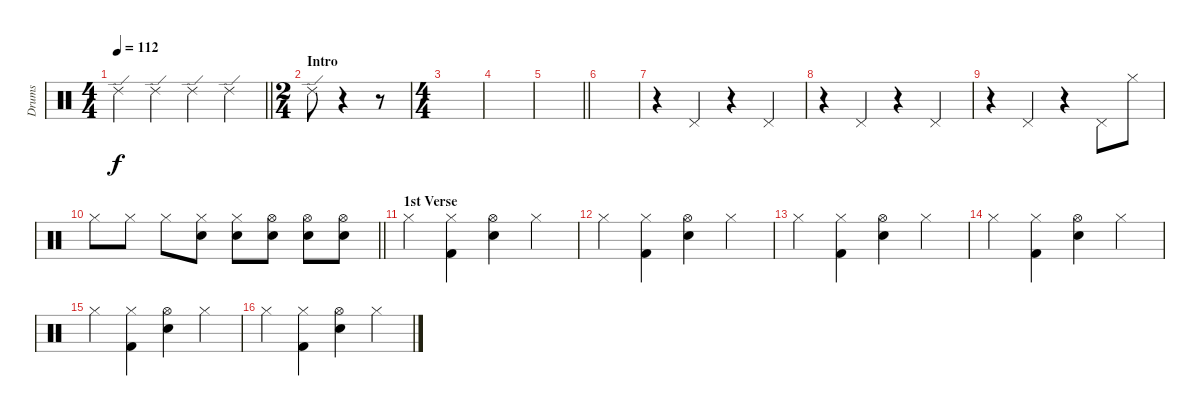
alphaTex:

\track ("Drums" "Drums") {instrument percussion}
\staff {score}
\articulation defaults
\ts (4 4)
\tempo 112
\clef neutral
\barLineRight lightlight
\ks c "Ride (edge) 2".4{dy f} "Ride (edge) 2".4 "Ride (edge) 2".4 "Ride (edge) 2".4
|
\ts (2 4)
\section ("" "Intro")
"Ride (edge) 2".8 r.4 r.8 |
\ts (4 4)
|
|
\barLineRight lightlight
|
|
r.4 "Pedal Hi-Hat (hit)".4 r.4 "Pedal Hi-Hat (hit)".4 |
r.4 "Pedal Hi-Hat (hit)".4 r.4 "Pedal Hi-Hat (hit)".4 |
r.4 "Pedal Hi-Hat (hit)".4 r.4 "Pedal Hi-Hat (hit)".8 "Hi-Hat (closed)".8 |
\barLineRight lightlight "Hi-Hat (closed)".8 "Hi-Hat (closed)".8 "Hi-Hat (closed)".8
("Snare (hit) 2" "Hi-Hat (closed)").8 ("Snare (hit) 2" "Hi-Hat (closed)").8 ("Snare (hit) 2" "Hi-Hat (open)").8 ("Snare (hit) 2" "Hi-Hat (open)").8 ("Snare (hit) 2" "Hi-Hat (open)").8 |
\section ("" "1st Verse")
"Hi-Hat (closed)".4 ("Hi-Hat (closed)" "Kick (hit) 2").4 ("Snare (hit) 2" "Hi-Hat (open)").4 "Hi-Hat (closed)".4 |
"Hi-Hat (closed)".4 ("Hi-Hat (closed)" "Kick (hit) 2").4 ("Snare (hit) 2" "Hi-Hat (open)").4 "Hi-Hat (closed)".4 |
"Hi-Hat (closed)".4 ("Hi-Hat (closed)" "Kick (hit) 2").4 ("Snare (hit) 2" "Hi-Hat (open)").4 "Hi-Hat (closed)".4 |
"Hi-Hat (closed)".4 ("Hi-Hat (closed)" "Kick (hit) 2").4 ("Snare (hit) 2" "Hi-Hat (open)").4 "Hi-Hat (closed)".4 |
"Hi-Hat (closed)".4 ("Hi-Hat (closed)" "Kick (hit) 2").4 ("Snare (hit) 2" "Hi-Hat (open)").4 "Hi-Hat (closed)".4 |
"Hi-Hat (closed)".4 ("Hi-Hat (closed)" "Kick (hit) 2").4 ("Snare (hit) 2" "Hi-Hat (open)").4 "Hi-Hat (closed)".4
